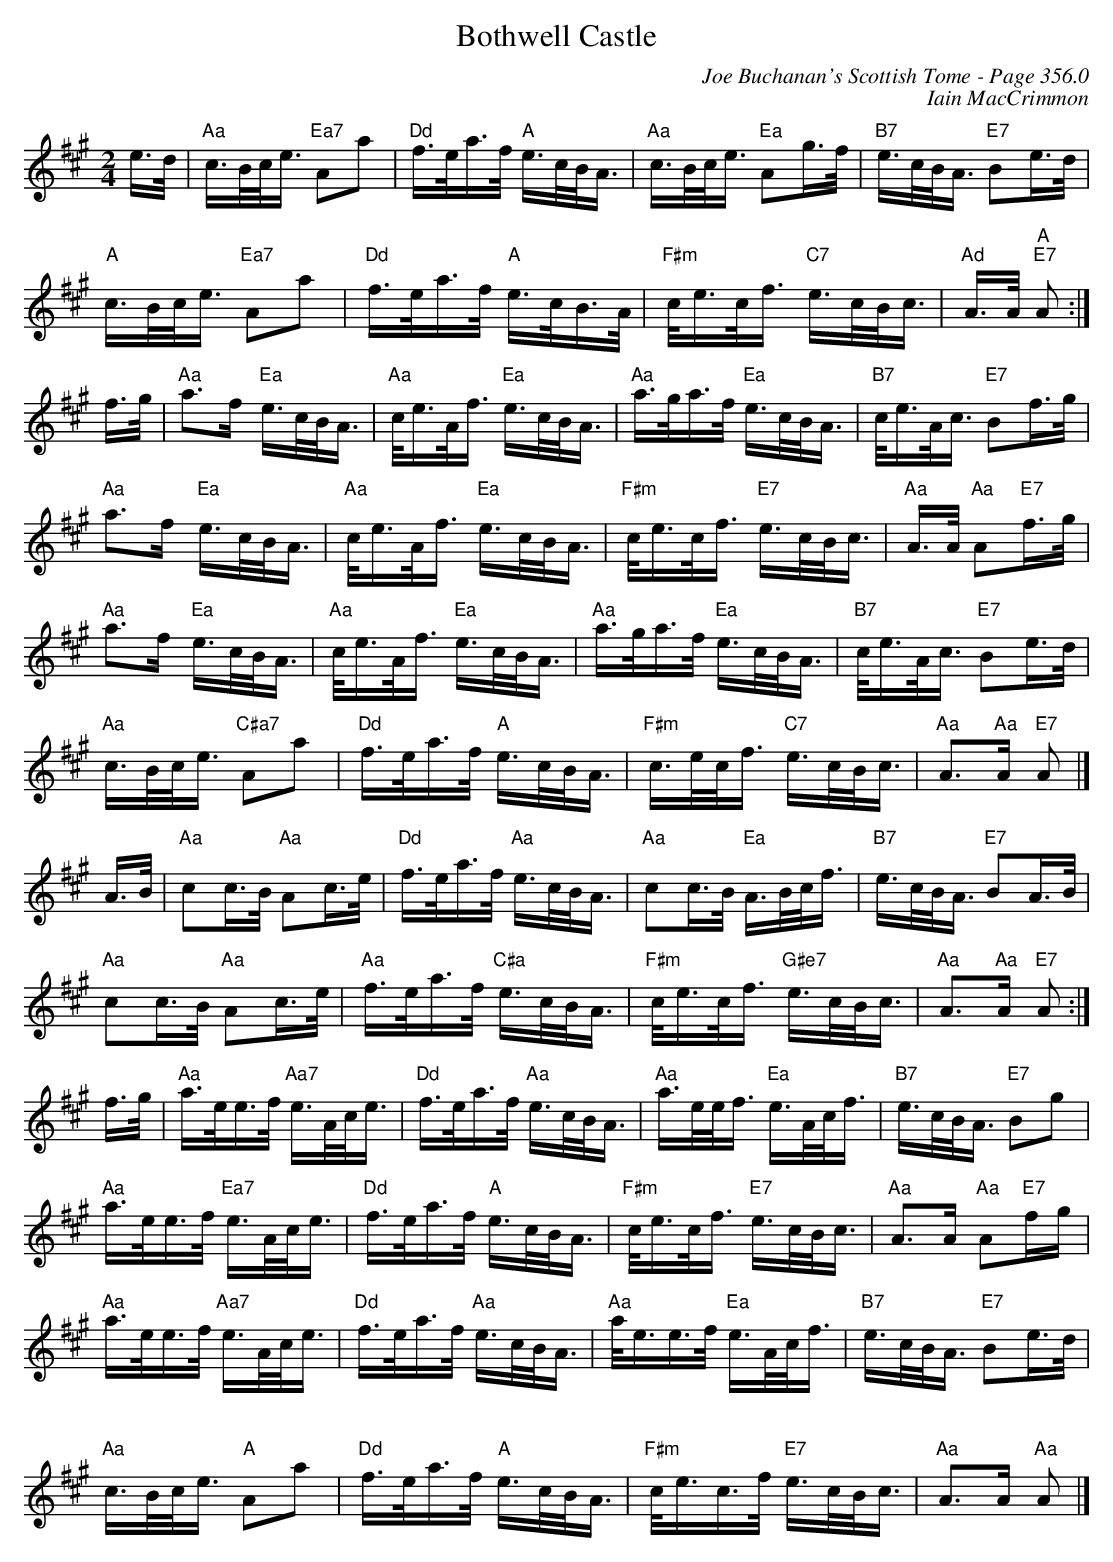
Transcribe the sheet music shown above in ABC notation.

X:1
T:Bothwell Castle
C:Joe Buchanan's Scottish Tome - Page 356.0
C:Iain MacCrimmon
L:1/16
M:2/4
K:A
e>d | "Aa"c>Bc<e "Ea7"A2a2 | "Dd"f>ea>f "A"e>cB<A | "Aa"c>Bc<e "Ea"A2g>f | "B7"e>cB<A "E7"B2e>d |
"A"c>Bc<e "Ea7"A2a2 | "Dd"f>ea>f "A"e>cB>A | "F#m"c<ec<f "C7"e>cB<c | "Ad"A>A "A""E7"A2 :|
f>g | "Aa"a2>f2 "Ea"e>cB<A | "Aa"c<eA<f "Ea"e>cB<A | "Aa"a>ga>f "Ea"e>cB<A | "B7"c<eA<c "E7"B2f>g |
"Aa"a2>f2 "Ea"e>cB<A | "Aa"c<eA<f "Ea"e>cB<A | "F#m"c<ec<f "E7"e>cB<c | "Aa"A>A "Aa"A2"E7"f>g |
"Aa"a2>f2 "Ea"e>cB<A | "Aa"c<eA<f "Ea"e>cB<A | "Aa"a>ga>f "Ea"e>cB<A | "B7"c<eA<c "E7"B2e>d |
"Aa"c>Bc<e "C#a7"A2a2 | "Dd"f>ea>f "A"e>cB<A | "F#m"c>ec<f "C7"e>cB<c | "Aa"A2>"Aa"A2 "E7"A2 |]
A>B | "Aa"c2c>B "Aa"A2c>e | "Dd"f>ea>f "Aa"e>cB<A | "Aa"c2c>B "Ea"A>Bc<f | "B7"e>cB<A "E7"B2A>B |
"Aa"c2c>B "Aa"A2c>e | "Aa"f>ea>f "C#a"e>cB<A | "F#m"c<ec<f "G#e7"e>cB<c | "Aa"A2>"Aa"A2 "E7"A2 :|
f>g | "Aa"a>ee>f "Aa7"e>Ac<e | "Dd"f>ea>f "Aa"e>cB<A | "Aa"a>ee<f "Ea"e>Ac<f | "B7"e>cB<A "E7"B2g2 |
"Aa"a>ee>f "Ea7"e>Ac<e | "Dd"f>ea>f "A"e>cB<A | "F#m"c<ec<f "E7"e>cB<c | "Aa"A2>A2 "Aa"A2"E7"fg |
"Aa"a>ee>f "Aa7"e>Ac<e | "Dd"f>ea>f "Aa"e>cB<A | "Aa"a<ee>f "Ea"e>Ac<f | "B7"e>cB<A "E7"B2e>d |
"Aa"c>Bc<e "A"A2a2 | "Dd"f>ea>f "A"e>cB<A | "F#m"c<ec>f "E7"e>cB<c | "Aa"A2>A2 "Aa"A2 |]
